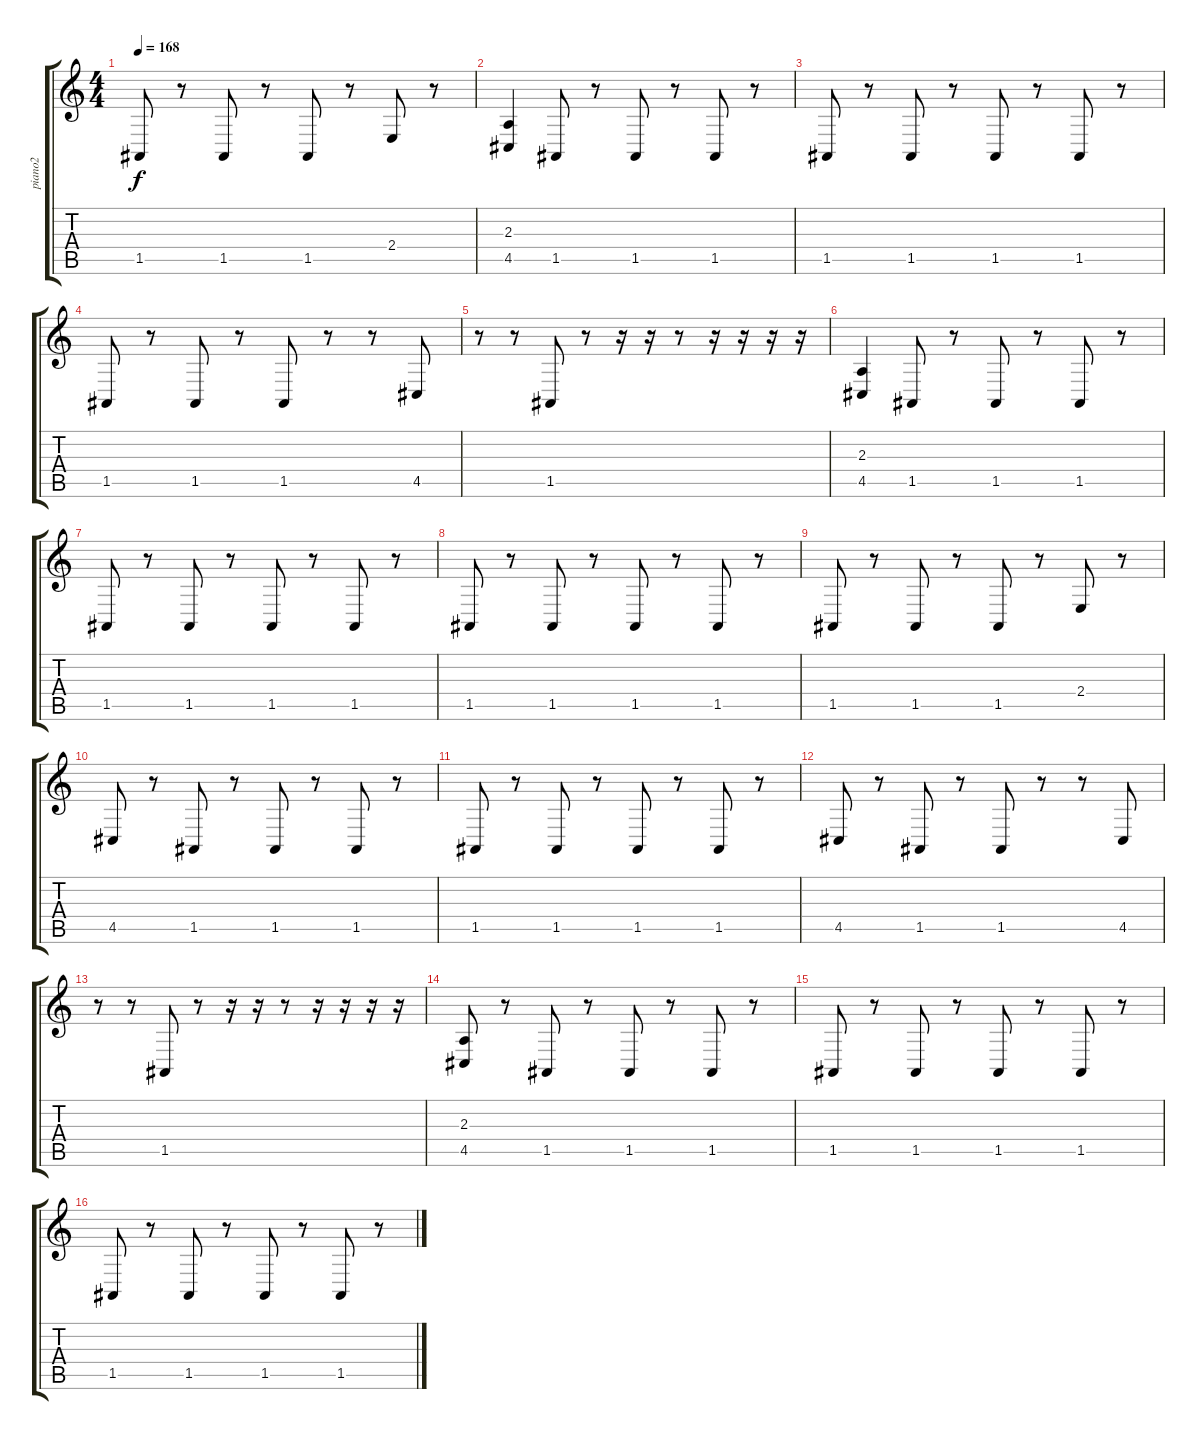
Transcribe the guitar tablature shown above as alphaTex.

\track ("piano2" "piano2") {instrument acousticgrandpiano}
\staff {score tabs}
\tuning (E4 B3 G3 D3 A2 E2) {hide}
\ts (4 4)
\tempo 168
\clef g2
\ks c
1.5.8{dy f} r.8 1.5.8 r.8 1.5.8 r.8 2.4.8 r.8 |
(2.3 4.5).4 1.5.8 r.8 1.5.8 r.8 1.5.8 r.8 |
1.5.8 r.8 1.5.8 r.8 1.5.8 r.8 1.5.8 r.8 |
1.5.8 r.8 1.5.8 r.8 1.5.8 r.8 r.8 4.5.8 |
r.8 r.8 1.5.8 r.8 r.16 r.16 r.8 r.16 r.16 r.16 r.16 |
(2.3 4.5).4 1.5.8 r.8 1.5.8 r.8 1.5.8 r.8 |
1.5.8 r.8 1.5.8 r.8 1.5.8 r.8 1.5.8 r.8 |
1.5.8 r.8 1.5.8 r.8 1.5.8 r.8 1.5.8 r.8 |
1.5.8 r.8 1.5.8 r.8 1.5.8 r.8 2.4.8 r.8 |
4.5.8 r.8 1.5.8 r.8 1.5.8 r.8 1.5.8 r.8 |
1.5.8 r.8 1.5.8 r.8 1.5.8 r.8 1.5.8 r.8 |
4.5.8 r.8 1.5.8 r.8 1.5.8 r.8 r.8 4.5.8 |
r.8 r.8 1.5.8 r.8 r.16 r.16 r.8 r.16 r.16 r.16 r.16 |
(2.3 4.5).8 r.8 1.5.8 r.8 1.5.8 r.8 1.5.8 r.8 |
1.5.8 r.8 1.5.8 r.8 1.5.8 r.8 1.5.8 r.8 |
1.5.8 r.8 1.5.8 r.8 1.5.8 r.8 1.5.8 r.8
